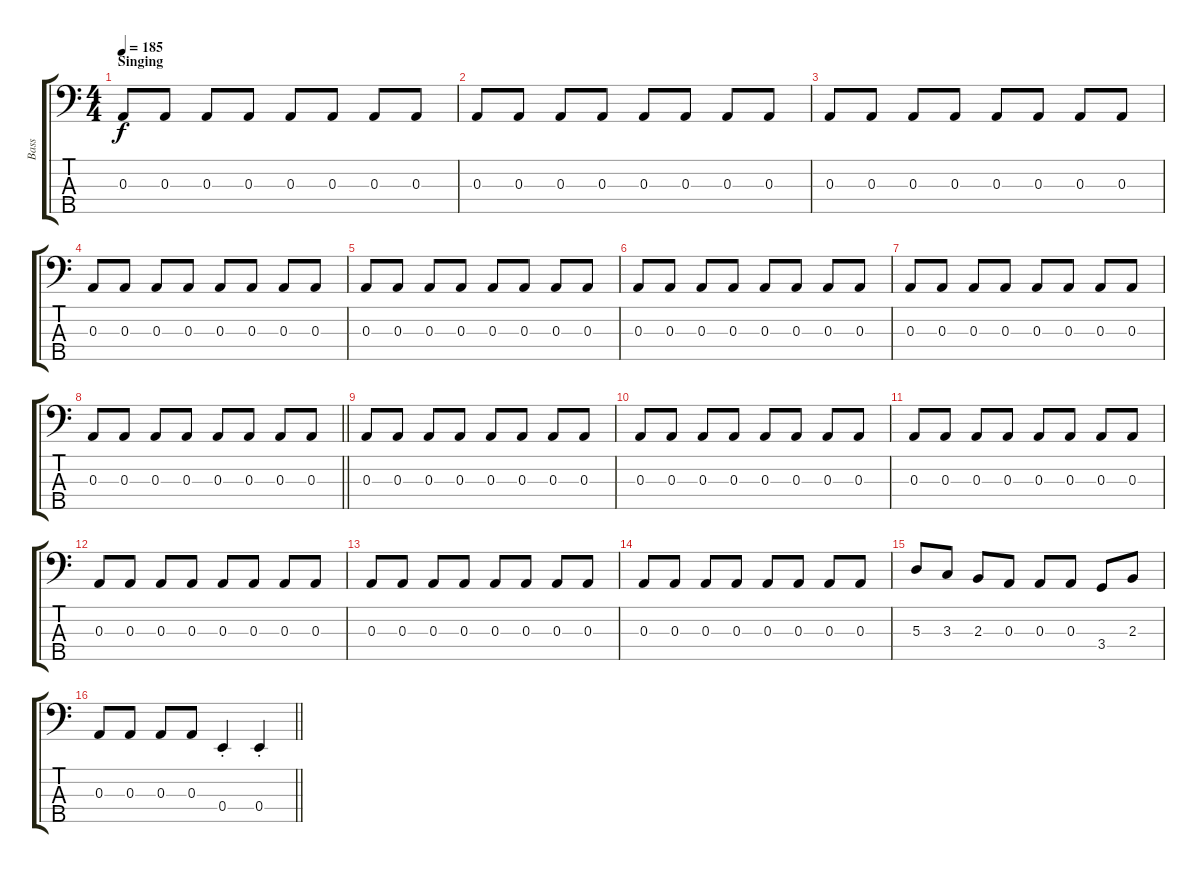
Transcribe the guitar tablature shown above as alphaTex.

\track ("Bass" "Bass") {instrument electricbassfinger}
\staff {score tabs}
\tuning (G2 D2 A1 E1 B0) {hide}
\ts (4 4)
\section ("" "Singing")
\tempo 185
\clef f4
\ks c
0.3.8{dy f} 0.3.8 0.3.8 0.3.8 0.3.8 0.3.8 0.3.8 0.3.8 |
0.3.8 0.3.8 0.3.8 0.3.8 0.3.8 0.3.8 0.3.8 0.3.8 |
0.3.8 0.3.8 0.3.8 0.3.8 0.3.8 0.3.8 0.3.8 0.3.8 |
0.3.8 0.3.8 0.3.8 0.3.8 0.3.8 0.3.8 0.3.8 0.3.8 |
0.3.8 0.3.8 0.3.8 0.3.8 0.3.8 0.3.8 0.3.8 0.3.8 |
0.3.8 0.3.8 0.3.8 0.3.8 0.3.8 0.3.8 0.3.8 0.3.8 |
0.3.8 0.3.8 0.3.8 0.3.8 0.3.8 0.3.8 0.3.8 0.3.8 |
\barLineRight lightlight
0.3.8 0.3.8 0.3.8 0.3.8 0.3.8 0.3.8 0.3.8 0.3.8 |
\section ("" "")
0.3.8 0.3.8 0.3.8 0.3.8 0.3.8 0.3.8 0.3.8 0.3.8 |
0.3.8 0.3.8 0.3.8 0.3.8 0.3.8 0.3.8 0.3.8 0.3.8 |
0.3.8 0.3.8 0.3.8 0.3.8 0.3.8 0.3.8 0.3.8 0.3.8 |
0.3.8 0.3.8 0.3.8 0.3.8 0.3.8 0.3.8 0.3.8 0.3.8 |
0.3.8 0.3.8 0.3.8 0.3.8 0.3.8 0.3.8 0.3.8 0.3.8 |
0.3.8 0.3.8 0.3.8 0.3.8 0.3.8 0.3.8 0.3.8 0.3.8 |
5.3.8 3.3.8 2.3.8 0.3.8 0.3.8 0.3.8 3.4.8 2.3.8 |
\barLineRight lightlight
0.3.8 0.3.8 0.3.8 0.3.8 0.4{st}.4 0.4{st}.4
